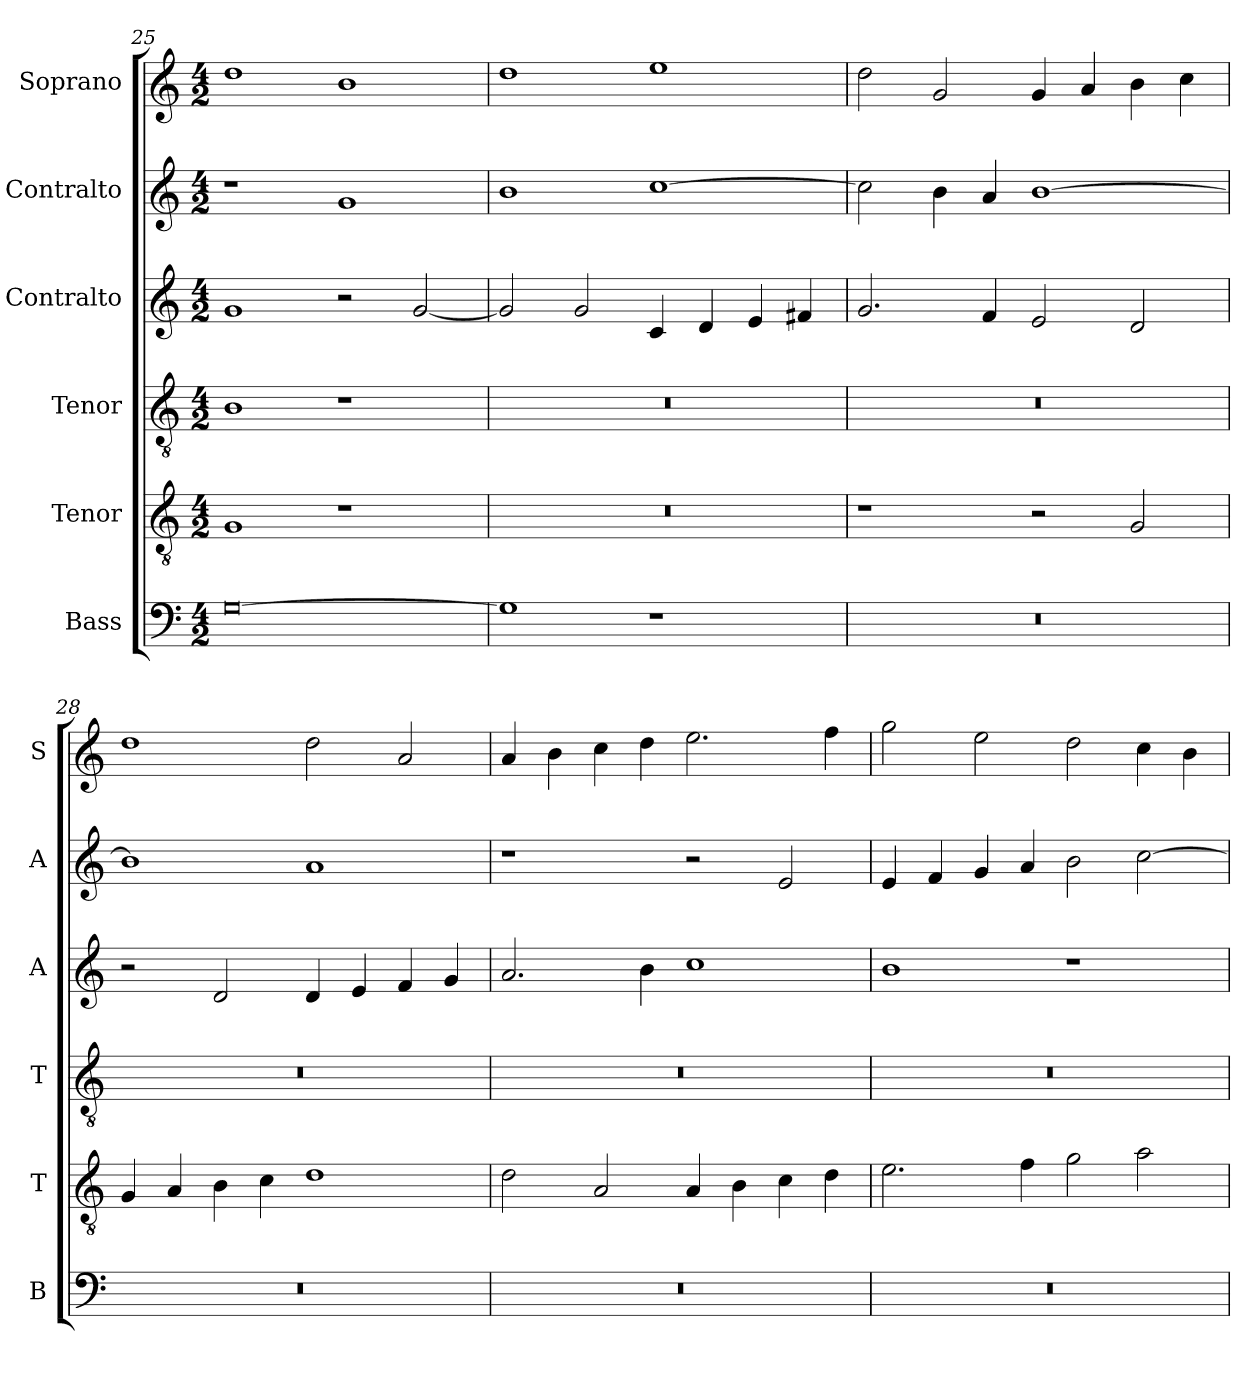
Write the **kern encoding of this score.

**kern	**kern	**kern	**kern	**kern	**kern
*part6	*part5	*part4	*part3	*part2	*part1
*staff6	*staff5	*staff4	*staff3	*staff2	*staff1
*I"Bass	*I"Tenor	*I"Tenor	*I"Contralto	*I"Contralto	*I"Soprano
*I'B	*I'T	*I'T	*I'A	*I'A	*I'S
*clefF4	*clefGv2	*clefGv2	*clefG2	*clefG2	*clefG2
*k[]	*k[]	*k[]	*k[]	*k[]	*k[]
*G:mix	*G:mix	*G:mix	*G:mix	*G:mix	*G:mix
*M4/2	*M4/2	*M4/2	*M4/2	*M4/2	*M4/2
=25	=25	=25	=25	=25	=25
[0G	1G	1B	1g	1r	1dd
.	1r	1r	2r	1g	1b
.	.	.	[2g	.	.
=26	=26	=26	=26	=26	=26
1G]	0r	0r	2g]	1b	1dd
.	.	.	2g	.	.
1r	.	.	4c	[1cc	1ee
.	.	.	4d	.	.
.	.	.	4e	.	.
.	.	.	4f#X	.	.
=27	=27	=27	=27	=27	=27
0r	1r	0r	2.g	2cc]	2dd
.	.	.	.	4b	2g
.	.	.	4f	4a	.
.	2r	.	2e	[1b	4g
.	.	.	.	.	4a
.	2G	.	2d	.	4b
.	.	.	.	.	4cc
=28	=28	=28	=28	=28	=28
0r	4G	0r	2r	1b]	1dd
.	4A	.	.	.	.
.	4B	.	2d	.	.
.	4c	.	.	.	.
.	1d	.	4d	1a	2dd
.	.	.	4e	.	.
.	.	.	4f	.	2a
.	.	.	4g	.	.
=29	=29	=29	=29	=29	=29
0r	2d	0r	2.a	1r	4a
.	.	.	.	.	4b
.	2A	.	.	.	4cc
.	.	.	4b	.	4dd
.	4A	.	1cc	2r	2.ee
.	4B	.	.	.	.
.	4c	.	.	2e	.
.	4d	.	.	.	4ff
=30	=30	=30	=30	=30	=30
0r	2.e	0r	1b	4e	2gg
.	.	.	.	4f	.
.	.	.	.	4g	2ee
.	4f	.	.	4a	.
.	2g	.	1r	2b	2dd
.	2a	.	.	[2cc	4cc
.	.	.	.	.	4b
=	=	=	=	=	=
*-	*-	*-	*-	*-	*-
